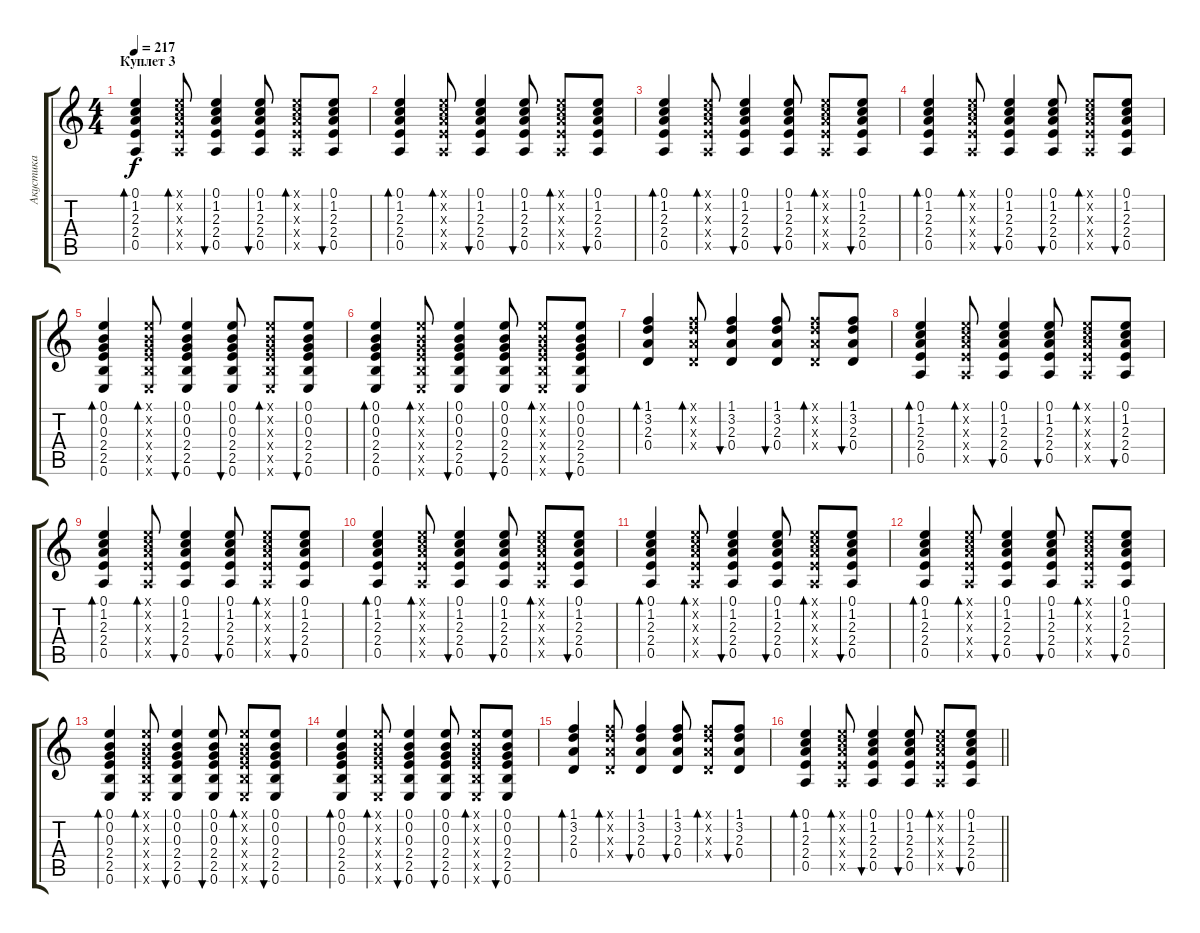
\track ("Акустика" "Акустика") {instrument acousticguitarsteel}
\staff {score tabs}
\tuning (E4 B3 G3 D3 A2 E2) {hide}
\ts (4 4)
\section ("" "Куплет 3")
\tempo 217
\clef g2
\ks c
(0.1 1.2 2.3 2.4 0.5).4{bd 60 dy f} (0.1{x} 1.2{x} 2.3{x} 2.4{x} 0.5{x}).8{bd 60} (0.1 1.2 2.3 2.4 0.5).4{bu 60} (0.1 1.2 2.3 2.4 0.5).8{bu 60} (0.1{x} 1.2{x} 2.3{x} 2.4{x} 0.5{x}).8{bd 60} (0.1 1.2 2.3 2.4 0.5).8{bu 60} |
(0.1 1.2 2.3 2.4 0.5).4{bd 60} (0.1{x} 1.2{x} 2.3{x} 2.4{x} 0.5{x}).8{bd 60} (0.1 1.2 2.3 2.4 0.5).4{bu 60} (0.1 1.2 2.3 2.4 0.5).8{bu 60} (0.1{x} 1.2{x} 2.3{x} 2.4{x} 0.5{x}).8{bd 60} (0.1 1.2 2.3 2.4 0.5).8{bu 60} |
(0.1 1.2 2.3 2.4 0.5).4{bd 60} (0.1{x} 1.2{x} 2.3{x} 2.4{x} 0.5{x}).8{bd 60} (0.1 1.2 2.3 2.4 0.5).4{bu 60} (0.1 1.2 2.3 2.4 0.5).8{bu 60} (0.1{x} 1.2{x} 2.3{x} 2.4{x} 0.5{x}).8{bd 60} (0.1 1.2 2.3 2.4 0.5).8{bu 60} |
(0.1 1.2 2.3 2.4 0.5).4{bd 60} (0.1{x} 1.2{x} 2.3{x} 2.4{x} 0.5{x}).8{bd 60} (0.1 1.2 2.3 2.4 0.5).4{bu 60} (0.1 1.2 2.3 2.4 0.5).8{bu 60} (0.1{x} 1.2{x} 2.3{x} 2.4{x} 0.5{x}).8{bd 60} (0.1 1.2 2.3 2.4 0.5).8{bu 60} |
(0.1 0.2 0.3 2.4 2.5 0.6).4{bd 60} (0.1{x} 0.2{x} 0.3{x} 2.4{x} 2.5{x} 0.6{x}).8{bd 60} (0.1 0.2 0.3 2.4 2.5 0.6).4{bu 60} (0.1 0.2 0.3 2.4 2.5 0.6).8{bu 60} (0.1{x} 0.2{x} 0.3{x} 2.4{x} 2.5{x} 0.6{x}).8{bd 60} (0.1 0.2 0.3 2.4 2.5 0.6).8{bu 60} |
(0.1 0.2 0.3 2.4 2.5 0.6).4{bd 60} (0.1{x} 0.2{x} 0.3{x} 2.4{x} 2.5{x} 0.6{x}).8{bd 60} (0.1 0.2 0.3 2.4 2.5 0.6).4{bu 60} (0.1 0.2 0.3 2.4 2.5 0.6).8{bu 60} (0.1{x} 0.2{x} 0.3{x} 2.4{x} 2.5{x} 0.6{x}).8{bd 60} (0.1 0.2 0.3 2.4 2.5 0.6).8{bu 60} |
(1.1 3.2 2.3 0.4).4{bd 60} (1.1{x} 3.2{x} 2.3{x} 0.4{x}).8{bd 60} (1.1 3.2 2.3 0.4).4{bu 60} (1.1 3.2 2.3 0.4).8{bu 60} (1.1{x} 3.2{x} 2.3{x} 0.4{x}).8{bd 60} (1.1 3.2 2.3 0.4).8{bu 60} |
(0.1 1.2 2.3 2.4 0.5).4{bd 60} (0.1{x} 1.2{x} 2.3{x} 2.4{x} 0.5{x}).8{bd 60} (0.1 1.2 2.3 2.4 0.5).4{bu 60} (0.1 1.2 2.3 2.4 0.5).8{bu 60} (0.1{x} 1.2{x} 2.3{x} 2.4{x} 0.5{x}).8{bd 60} (0.1 1.2 2.3 2.4 0.5).8{bu 60} |
(0.1 1.2 2.3 2.4 0.5).4{bd 60} (0.1{x} 1.2{x} 2.3{x} 2.4{x} 0.5{x}).8{bd 60} (0.1 1.2 2.3 2.4 0.5).4{bu 60} (0.1 1.2 2.3 2.4 0.5).8{bu 60} (0.1{x} 1.2{x} 2.3{x} 2.4{x} 0.5{x}).8{bd 60} (0.1 1.2 2.3 2.4 0.5).8{bu 60} |
(0.1 1.2 2.3 2.4 0.5).4{bd 60} (0.1{x} 1.2{x} 2.3{x} 2.4{x} 0.5{x}).8{bd 60} (0.1 1.2 2.3 2.4 0.5).4{bu 60} (0.1 1.2 2.3 2.4 0.5).8{bu 60} (0.1{x} 1.2{x} 2.3{x} 2.4{x} 0.5{x}).8{bd 60} (0.1 1.2 2.3 2.4 0.5).8{bu 60} |
(0.1 1.2 2.3 2.4 0.5).4{bd 60} (0.1{x} 1.2{x} 2.3{x} 2.4{x} 0.5{x}).8{bd 60} (0.1 1.2 2.3 2.4 0.5).4{bu 60} (0.1 1.2 2.3 2.4 0.5).8{bu 60} (0.1{x} 1.2{x} 2.3{x} 2.4{x} 0.5{x}).8{bd 60} (0.1 1.2 2.3 2.4 0.5).8{bu 60} |
(0.1 1.2 2.3 2.4 0.5).4{bd 60} (0.1{x} 1.2{x} 2.3{x} 2.4{x} 0.5{x}).8{bd 60} (0.1 1.2 2.3 2.4 0.5).4{bu 60} (0.1 1.2 2.3 2.4 0.5).8{bu 60} (0.1{x} 1.2{x} 2.3{x} 2.4{x} 0.5{x}).8{bd 60} (0.1 1.2 2.3 2.4 0.5).8{bu 60} |
(0.1 0.2 0.3 2.4 2.5 0.6).4{bd 60} (0.1{x} 0.2{x} 0.3{x} 2.4{x} 2.5{x} 0.6{x}).8{bd 60} (0.1 0.2 0.3 2.4 2.5 0.6).4{bu 60} (0.1 0.2 0.3 2.4 2.5 0.6).8{bu 60} (0.1{x} 0.2{x} 0.3{x} 2.4{x} 2.5{x} 0.6{x}).8{bd 60} (0.1 0.2 0.3 2.4 2.5 0.6).8{bu 60} |
(0.1 0.2 0.3 2.4 2.5 0.6).4{bd 60} (0.1{x} 0.2{x} 0.3{x} 2.4{x} 2.5{x} 0.6{x}).8{bd 60} (0.1 0.2 0.3 2.4 2.5 0.6).4{bu 60} (0.1 0.2 0.3 2.4 2.5 0.6).8{bu 60} (0.1{x} 0.2{x} 0.3{x} 2.4{x} 2.5{x} 0.6{x}).8{bd 60} (0.1 0.2 0.3 2.4 2.5 0.6).8{bu 60} |
(1.1 3.2 2.3 0.4).4{bd 60} (1.1{x} 3.2{x} 2.3{x} 0.4{x}).8{bd 60} (1.1 3.2 2.3 0.4).4{bu 60} (1.1 3.2 2.3 0.4).8{bu 60} (1.1{x} 3.2{x} 2.3{x} 0.4{x}).8{bd 60} (1.1 3.2 2.3 0.4).8{bu 60} |
\barLineRight lightlight
(0.1 1.2 2.3 2.4 0.5).4{bd 60} (0.1{x} 1.2{x} 2.3{x} 2.4{x} 0.5{x}).8{bd 60} (0.1 1.2 2.3 2.4 0.5).4{bu 60} (0.1 1.2 2.3 2.4 0.5).8{bu 60} (0.1{x} 1.2{x} 2.3{x} 2.4{x} 0.5{x}).8{bd 60} (0.1 1.2 2.3 2.4 0.5).8{bu 60}
